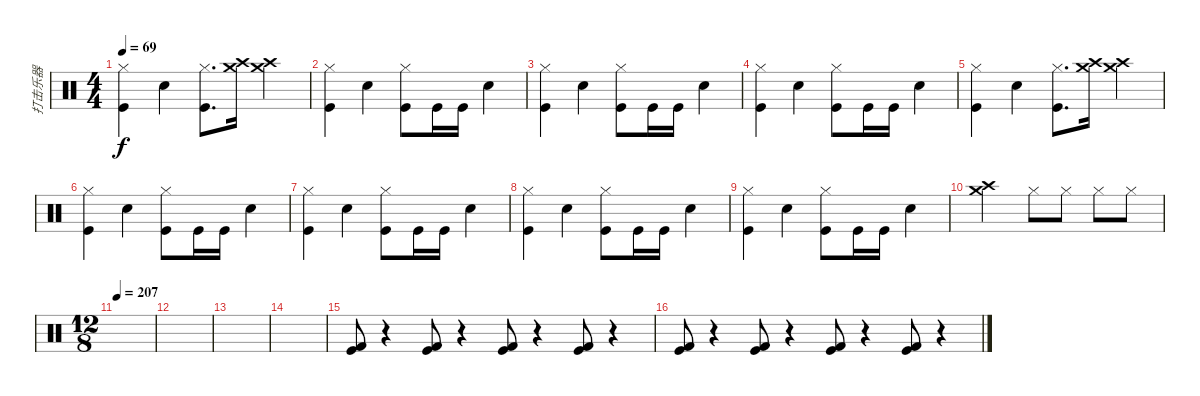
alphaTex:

\track ("打击乐器" "打击乐器") {instrument percussion}
\staff {score}
\articulation defaults
\ts (4 4)
\tempo 69
\clef neutral
\ks c
("Hi-Hat (closed)" "Kick (hit)").4{dy f} "Snare (hit) 2".4 ("Hi-Hat (closed)" "Kick (hit)").8{d} ("Crash medium (hit)" "Crash high (hit)").16 ("Crash medium (hit)" "Crash high (hit)").4 |
("Hi-Hat (closed)" "Kick (hit)").4 "Snare (hit) 2".4 ("Hi-Hat (closed)" "Kick (hit)").8 "Kick (hit)".16 "Kick (hit)".16 "Snare (hit) 2".4 |
("Hi-Hat (closed)" "Kick (hit)").4 "Snare (hit) 2".4 ("Hi-Hat (closed)" "Kick (hit)").8 "Kick (hit)".16 "Kick (hit)".16 "Snare (hit) 2".4 |
("Hi-Hat (closed)" "Kick (hit)").4 "Snare (hit) 2".4 ("Hi-Hat (closed)" "Kick (hit)").8 "Kick (hit)".16 "Kick (hit)".16 "Snare (hit) 2".4 |
("Hi-Hat (closed)" "Kick (hit)").4 "Snare (hit) 2".4 ("Hi-Hat (closed)" "Kick (hit)").8{d} ("Crash medium (hit)" "Crash high (hit)").16 ("Crash medium (hit)" "Crash high (hit)").4 |
("Hi-Hat (closed)" "Kick (hit)").4 "Snare (hit) 2".4 ("Hi-Hat (closed)" "Kick (hit)").8 "Kick (hit)".16 "Kick (hit)".16 "Snare (hit) 2".4 |
("Hi-Hat (closed)" "Kick (hit)").4 "Snare (hit) 2".4 ("Hi-Hat (closed)" "Kick (hit)").8 "Kick (hit)".16 "Kick (hit)".16 "Snare (hit) 2".4 |
("Hi-Hat (closed)" "Kick (hit)").4 "Snare (hit) 2".4 ("Hi-Hat (closed)" "Kick (hit)").8 "Kick (hit)".16 "Kick (hit)".16 "Snare (hit) 2".4 |
("Hi-Hat (closed)" "Kick (hit)").4 "Snare (hit) 2".4 ("Hi-Hat (closed)" "Kick (hit)").8 "Kick (hit)".16 "Kick (hit)".16 "Snare (hit) 2".4 |
("Crash high (hit)" "Crash medium (hit)").2 "Hi-Hat (closed)".8 "Hi-Hat (closed)".8 "Hi-Hat (closed)".8 "Hi-Hat (closed)".8 |
\ts (12 8)
\tempo 207
|
|
|
|
("Kick (hit) 2" "Kick (hit)").8 r.4 ("Kick (hit) 2" "Kick (hit)").8 r.4 ("Kick (hit) 2" "Kick (hit)").8 r.4 ("Kick (hit) 2" "Kick (hit)").8 r.4 |
("Kick (hit) 2" "Kick (hit)").8 r.4 ("Kick (hit) 2" "Kick (hit)").8 r.4 ("Kick (hit) 2" "Kick (hit)").8 r.4 ("Kick (hit) 2" "Kick (hit)").8 r.4
